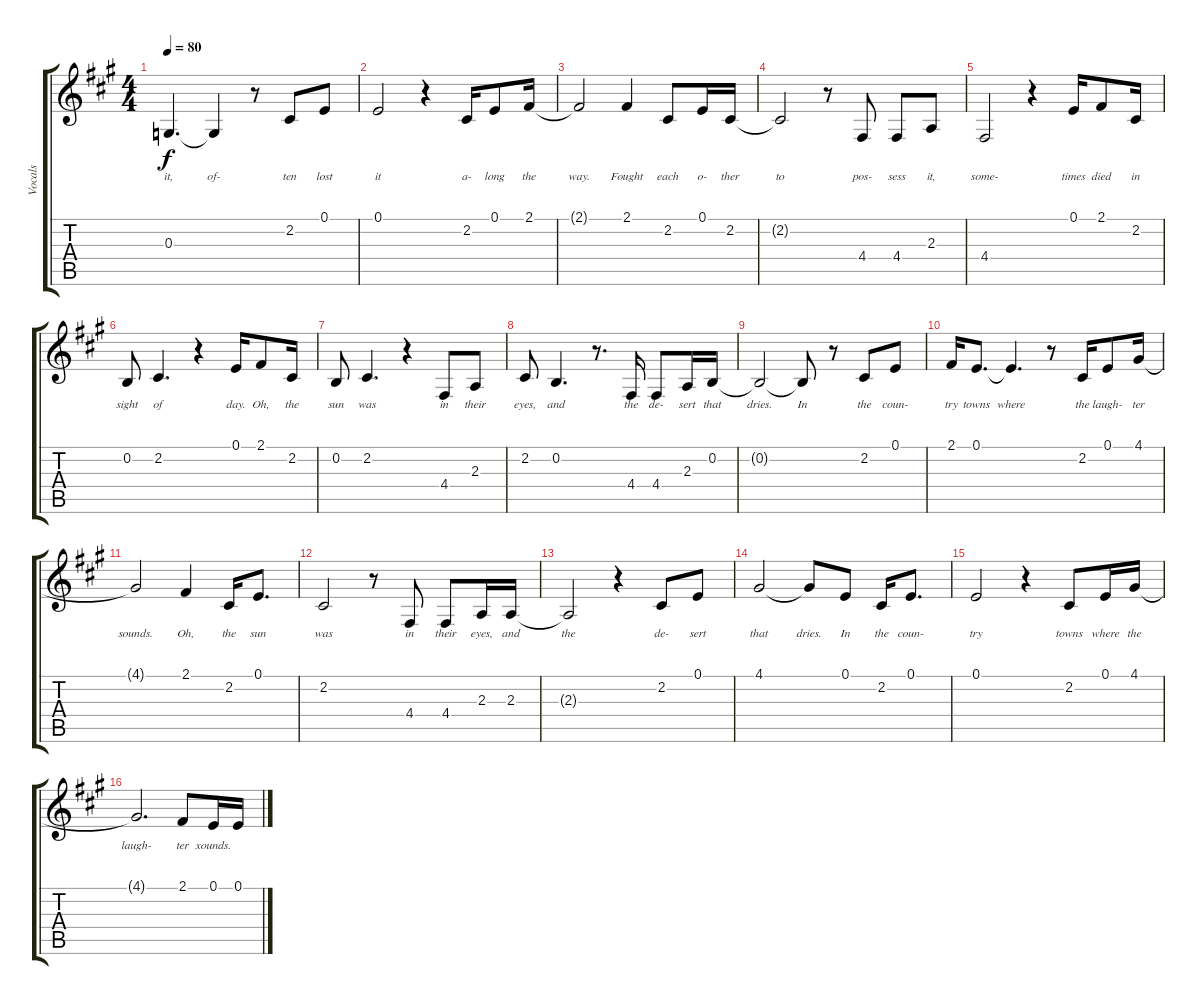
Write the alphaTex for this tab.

\track ("Vocals" "Vocals") {instrument flute}
\staff {score tabs}
\tuning (E4 B3 G3 D3 A2 E2) {hide}
\ts (4 4)
\tempo 80
\clef g2
\ks a
0.3.4{d lyrics (0 "it,") lyrics (1 "") lyrics (2 "") lyrics (3 "") lyrics (4 "") dy f} 0.3{t}.4{lyrics (0 "of-") lyrics (1 "") lyrics (2 "") lyrics (3 "") lyrics (4 "")} r.8 2.2.8{lyrics (0 "ten") lyrics (1 "") lyrics (2 "") lyrics (3 "") lyrics (4 "")} 0.1.8{lyrics (0 "lost") lyrics (1 "") lyrics (2 "") lyrics (3 "") lyrics (4 "")} |
0.1.2{lyrics (0 "it") lyrics (1 "") lyrics (2 "") lyrics (3 "") lyrics (4 "")} r.4 2.2.16{lyrics (0 "a-") lyrics (1 "") lyrics (2 "") lyrics (3 "") lyrics (4 "")} 0.1.8{lyrics (0 "long") lyrics (1 "") lyrics (2 "") lyrics (3 "") lyrics (4 "")} 2.1.16{lyrics (0 "the") lyrics (1 "") lyrics (2 "") lyrics (3 "") lyrics (4 "")} |
2.1{t}.2{lyrics (0 "way.") lyrics (1 "") lyrics (2 "") lyrics (3 "") lyrics (4 "")} 2.1.4{lyrics (0 "Fought") lyrics (1 "") lyrics (2 "") lyrics (3 "") lyrics (4 "")} 2.2.8{lyrics (0 "each") lyrics (1 "") lyrics (2 "") lyrics (3 "") lyrics (4 "")} 0.1.16{lyrics (0 "o-") lyrics (1 "") lyrics (2 "") lyrics (3 "") lyrics (4 "")} 2.2.16{lyrics (0 "ther") lyrics (1 "") lyrics (2 "") lyrics (3 "") lyrics (4 "")} |
2.2{t}.2{lyrics (0 "to") lyrics (1 "") lyrics (2 "") lyrics (3 "") lyrics (4 "")} r.8 4.4.8{lyrics (0 "pos-") lyrics (1 "") lyrics (2 "") lyrics (3 "") lyrics (4 "")} 4.4.8{lyrics (0 "sess") lyrics (1 "") lyrics (2 "") lyrics (3 "") lyrics (4 "")} 2.3.8{lyrics (0 "it,") lyrics (1 "") lyrics (2 "") lyrics (3 "") lyrics (4 "")} |
4.4.2{lyrics (0 "some-") lyrics (1 "") lyrics (2 "") lyrics (3 "") lyrics (4 "")} r.4 0.1.16{lyrics (0 "times") lyrics (1 "") lyrics (2 "") lyrics (3 "") lyrics (4 "")} 2.1.8{lyrics (0 "died") lyrics (1 "") lyrics (2 "") lyrics (3 "") lyrics (4 "")} 2.2.16{lyrics (0 "in") lyrics (1 "") lyrics (2 "") lyrics (3 "") lyrics (4 "")} |
0.2.8{lyrics (0 "sight") lyrics (1 "") lyrics (2 "") lyrics (3 "") lyrics (4 "")} 2.2.4{d lyrics (0 "of") lyrics (1 "") lyrics (2 "") lyrics (3 "") lyrics (4 "")} r.4 0.1.16{lyrics (0 "day.") lyrics (1 "") lyrics (2 "") lyrics (3 "") lyrics (4 "")} 2.1.8{lyrics (0 "Oh,") lyrics (1 "") lyrics (2 "") lyrics (3 "") lyrics (4 "")} 2.2.16{lyrics (0 "the") lyrics (1 "") lyrics (2 "") lyrics (3 "") lyrics (4 "")} |
0.2.8{lyrics (0 "sun") lyrics (1 "") lyrics (2 "") lyrics (3 "") lyrics (4 "")} 2.2.4{d lyrics (0 "was") lyrics (1 "") lyrics (2 "") lyrics (3 "") lyrics (4 "")} r.4 4.4.8{lyrics (0 "in") lyrics (1 "") lyrics (2 "") lyrics (3 "") lyrics (4 "")} 2.3.8{lyrics (0 "their") lyrics (1 "") lyrics (2 "") lyrics (3 "") lyrics (4 "")} |
2.2.8{lyrics (0 "eyes,") lyrics (1 "") lyrics (2 "") lyrics (3 "") lyrics (4 "")} 0.2.4{d lyrics (0 "and") lyrics (1 "") lyrics (2 "") lyrics (3 "") lyrics (4 "")} r.8{d} 4.4.16{lyrics (0 "the") lyrics (1 "") lyrics (2 "") lyrics (3 "") lyrics (4 "")} 4.4.8{lyrics (0 "de-") lyrics (1 "") lyrics (2 "") lyrics (3 "") lyrics (4 "")} 2.3.16{lyrics (0 "sert") lyrics (1 "") lyrics (2 "") lyrics (3 "") lyrics (4 "")} 0.2.16{lyrics (0 "that") lyrics (1 "") lyrics (2 "") lyrics (3 "") lyrics (4 "")} |
0.2{t}.2{lyrics (0 "dries.") lyrics (1 "") lyrics (2 "") lyrics (3 "") lyrics (4 "")} 0.2{t}.8{lyrics (0 "In") lyrics (1 "") lyrics (2 "") lyrics (3 "") lyrics (4 "")} r.8 2.2.8{lyrics (0 "the") lyrics (1 "") lyrics (2 "") lyrics (3 "") lyrics (4 "")} 0.1.8{lyrics (0 "coun-") lyrics (1 "") lyrics (2 "") lyrics (3 "") lyrics (4 "")} |
2.1.16{lyrics (0 "try") lyrics (1 "") lyrics (2 "") lyrics (3 "") lyrics (4 "")} 0.1.8{d lyrics (0 "towns") lyrics (1 "") lyrics (2 "") lyrics (3 "") lyrics (4 "")} 0.1{t}.4{d lyrics (0 "where") lyrics (1 "") lyrics (2 "") lyrics (3 "") lyrics (4 "")} r.8 2.2.16{lyrics (0 "the") lyrics (1 "") lyrics (2 "") lyrics (3 "") lyrics (4 "")} 0.1.8{lyrics (0 "laugh-") lyrics (1 "") lyrics (2 "") lyrics (3 "") lyrics (4 "")} 4.1.16{lyrics (0 "ter") lyrics (1 "") lyrics (2 "") lyrics (3 "") lyrics (4 "")} |
4.1{t}.2{lyrics (0 "sounds.") lyrics (1 "") lyrics (2 "") lyrics (3 "") lyrics (4 "")} 2.1.4{lyrics (0 "Oh,") lyrics (1 "") lyrics (2 "") lyrics (3 "") lyrics (4 "")} 2.2.16{lyrics (0 "the") lyrics (1 "") lyrics (2 "") lyrics (3 "") lyrics (4 "")} 0.1.8{d lyrics (0 "sun") lyrics (1 "") lyrics (2 "") lyrics (3 "") lyrics (4 "")} |
2.2.2{lyrics (0 "was") lyrics (1 "") lyrics (2 "") lyrics (3 "") lyrics (4 "")} r.8 4.4.8{lyrics (0 "in") lyrics (1 "") lyrics (2 "") lyrics (3 "") lyrics (4 "")} 4.4.8{lyrics (0 "their") lyrics (1 "") lyrics (2 "") lyrics (3 "") lyrics (4 "")} 2.3.16{lyrics (0 "eyes,") lyrics (1 "") lyrics (2 "") lyrics (3 "") lyrics (4 "")} 2.3.16{lyrics (0 "and") lyrics (1 "") lyrics (2 "") lyrics (3 "") lyrics (4 "")} |
2.3{t}.2{lyrics (0 "the") lyrics (1 "") lyrics (2 "") lyrics (3 "") lyrics (4 "")} r.4 2.2.8{lyrics (0 "de-") lyrics (1 "") lyrics (2 "") lyrics (3 "") lyrics (4 "")} 0.1.8{lyrics (0 "sert") lyrics (1 "") lyrics (2 "") lyrics (3 "") lyrics (4 "")} |
4.1.2{lyrics (0 "that") lyrics (1 "") lyrics (2 "") lyrics (3 "") lyrics (4 "")} 4.1{t}.8{lyrics (0 "dries.") lyrics (1 "") lyrics (2 "") lyrics (3 "") lyrics (4 "")} 0.1.8{lyrics (0 "In") lyrics (1 "") lyrics (2 "") lyrics (3 "") lyrics (4 "")} 2.2.16{lyrics (0 "the") lyrics (1 "") lyrics (2 "") lyrics (3 "") lyrics (4 "")} 0.1.8{d lyrics (0 "coun-") lyrics (1 "") lyrics (2 "") lyrics (3 "") lyrics (4 "")} |
0.1.2{lyrics (0 "try") lyrics (1 "") lyrics (2 "") lyrics (3 "") lyrics (4 "")} r.4 2.2.8{lyrics (0 "towns") lyrics (1 "") lyrics (2 "") lyrics (3 "") lyrics (4 "")} 0.1.16{lyrics (0 "where") lyrics (1 "") lyrics (2 "") lyrics (3 "") lyrics (4 "")} 4.1.16{lyrics (0 "the") lyrics (1 "") lyrics (2 "") lyrics (3 "") lyrics (4 "")} |
4.1{t}.2{d lyrics (0 "laugh-") lyrics (1 "") lyrics (2 "") lyrics (3 "") lyrics (4 "")} 2.1.8{lyrics (0 "ter") lyrics (1 "") lyrics (2 "") lyrics (3 "") lyrics (4 "")} 0.1.16{lyrics (0 "xounds.") lyrics (1 "") lyrics (2 "") lyrics (3 "") lyrics (4 "")} 0.1.16
